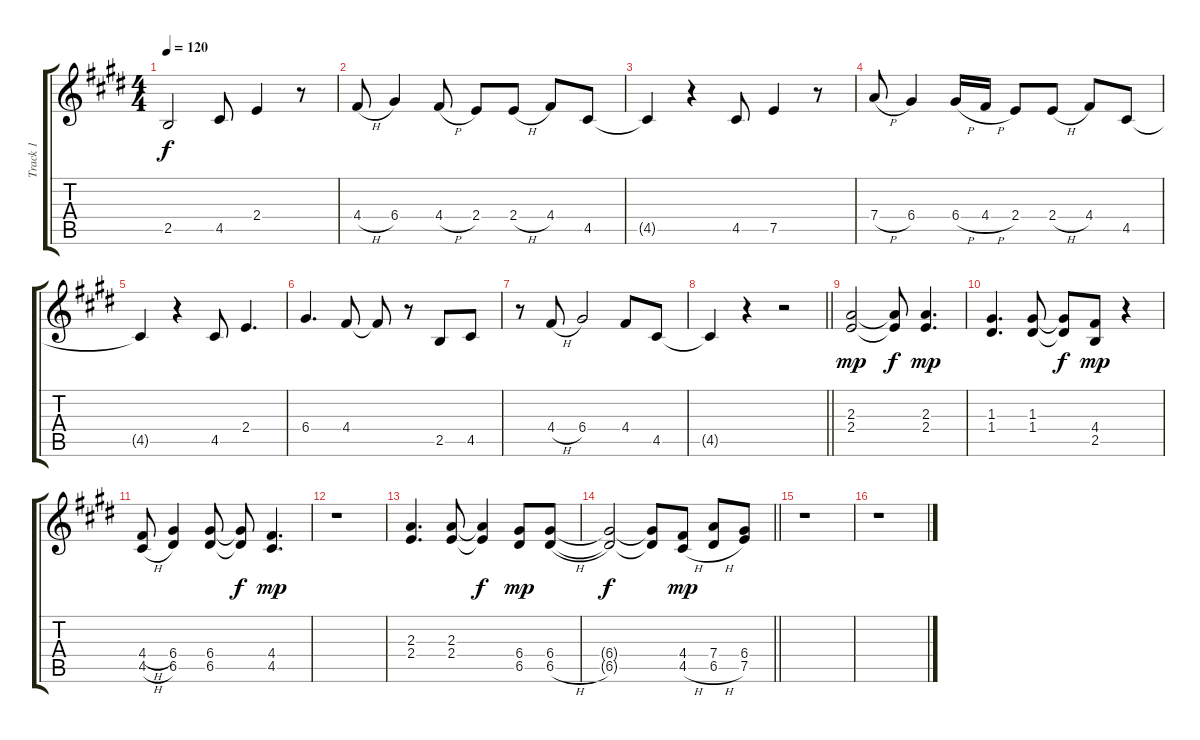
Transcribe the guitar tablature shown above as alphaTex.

\track ("Track 1" "Track 1") {instrument electricguitarjazz}
\staff {score tabs}
\tuning (E4 B3 G3 D3 A2 E2) {hide}
\ts (4 4)
\tempo 120
\clef g2
\ks e
2.5.2{dy f} 4.5.8 2.4.4 r.8 |
4.4{h}.8 6.4.4 4.4{h}.8 2.4.8 2.4{h}.8 4.4.8 4.5.8 |
4.5{t}.4 r.4 4.5.8 7.5.4 r.8 |
7.4{h}.8 6.4.4 6.4{h}.16 4.4{h}.16 2.4.8 2.4{h}.8 4.4.8 4.5.8 |
4.5{t}.4 r.4 4.5.8 2.4.4{d} |
6.4.4{d} 4.4.8 4.4{t}.8 r.8 2.5.8 4.5.8 |
r.8 4.4{h}.8 6.4.2 4.4.8 4.5.8 |
\barLineRight lightlight
4.5{t}.4 r.4 r.2 |
(2.3 2.4).2{dy mp} (2.3{t} 2.4{t}).8{dy f} (2.3 2.4).4{d dy mp} |
(1.3 1.4).4{d} (1.3 1.4).8 (1.3{t} 1.4{t}).8{dy f} (4.4 2.5).8{dy mp} r.4 |
(4.4{h} 4.5{h}).8 (6.4 6.5).4 (6.4 6.5).8 (6.4{t} 6.5{t}).8{dy f} (4.4 4.5).4{d dy mp} |
r.1 |
(2.3 2.4).4{d} (2.3 2.4).8 (2.3{t} 2.4{t}).4{dy f} (6.4 6.5).8{dy mp} (6.4 6.5{h}).8 |
\barLineRight lightlight
(6.4{t} 6.5{t}).2{dy f} (6.4{t} 6.5{t}).8 (4.4 4.5{h}).8{dy mp} (7.4 6.5{h}).8 (6.4 7.5).8 |
r.1 |
r.1
